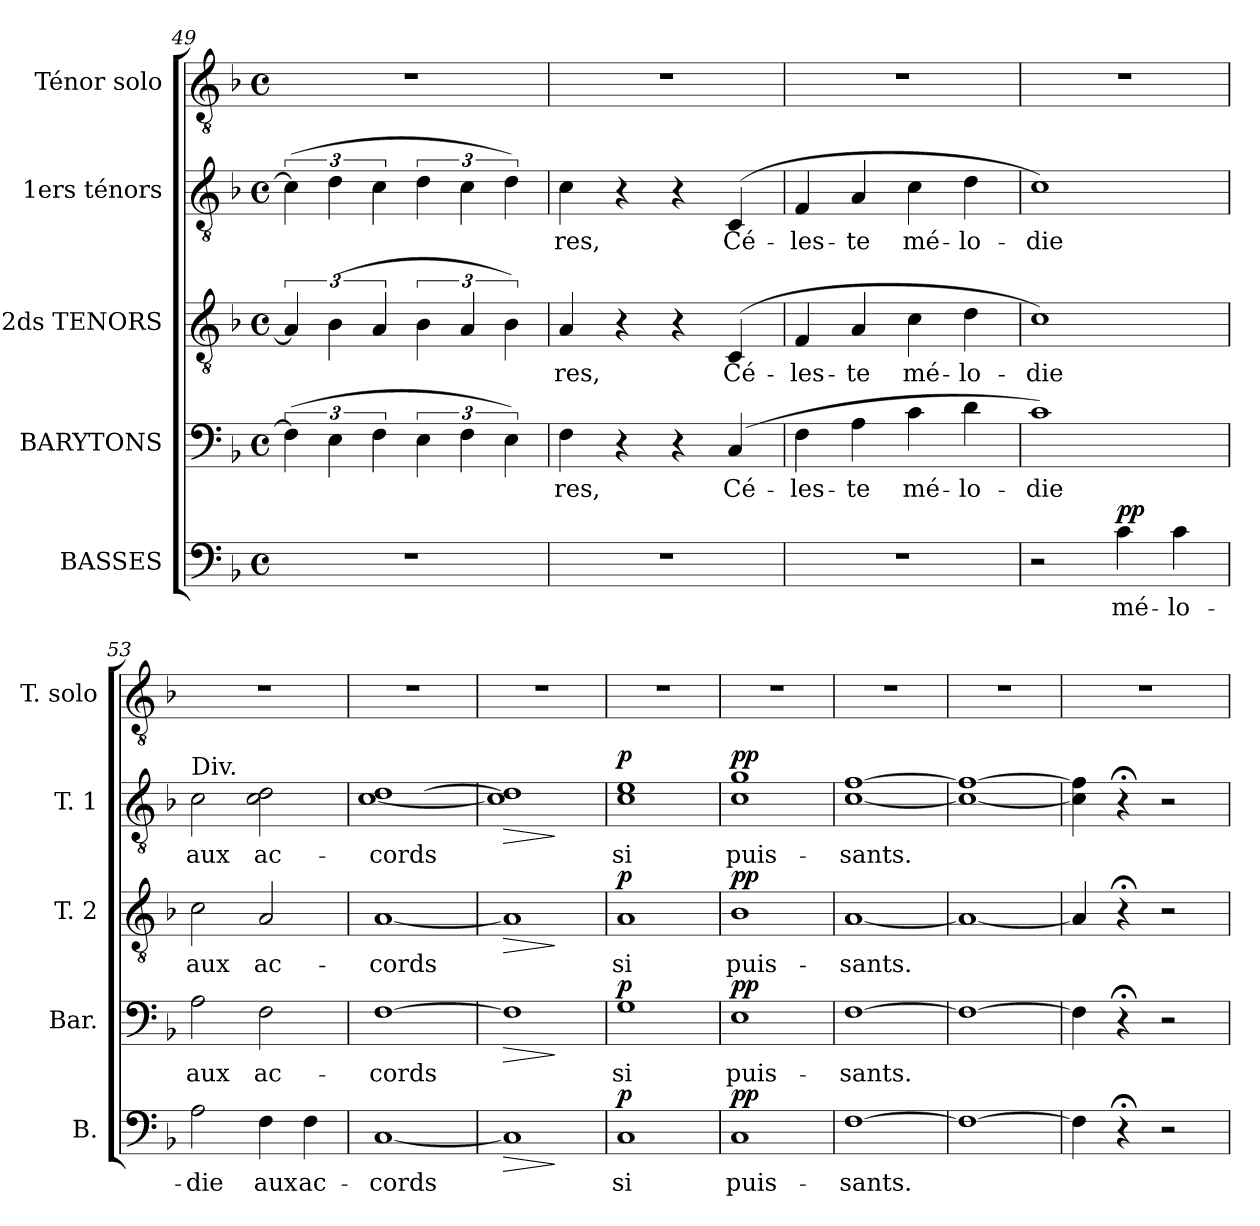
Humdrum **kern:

**kern	**text	**dynam	**kern	**text	**dynam	**kern	**text	**dynam	**kern	**text	**dynam	**kern
*part5	*part5	*part5	*part4	*part4	*part4	*part3	*part3	*part3	*part2	*part2	*part2	*part1
*staff5	*staff5	*staff5	*staff4	*staff4	*staff4	*staff3	*staff3	*staff3	*staff2	*staff2	*staff2	*staff1
*I"BASSES	*	*	*I"BARYTONS	*	*	*I"2ds TENORS	*	*	*I"1ers ténors	*	*	*I"Ténor solo
*I'B.	*	*	*I'Bar.	*	*	*I'T. 2	*	*	*I'T. 1	*	*	*I'T. solo
*clefF4	*	*	*clefF4	*	*	*clefGv2	*	*	*clefGv2	*	*	*clefGv2
*	*	*	*	*	*	*ITrd7c12	*	*	*ITrd7c12	*	*	*ITrd7c12
*k[b-]	*	*	*k[b-]	*	*	*k[b-]	*	*	*k[b-]	*	*	*k[b-]
*F:	*	*	*F:	*	*	*F:	*	*	*F:	*	*	*F:
*M4/4	*	*	*M4/4	*	*	*M4/4	*	*	*M4/4	*	*	*M4/4
*met(c)	*	*	*met(c)	*	*	*met(c)	*	*	*met(c)	*	*	*met(c)
=49	=49	=49	=49	=49	=49	=49	=49	=49	=49	=49	=49	=49
1r	.	.	(6F\]	.	.	6AA/]	.	.	(6C\]	.	.	1r
.	.	.	6E\	.	.	(6BB-\	.	.	6D\	.	.	.
.	.	.	6F\	.	.	6AA/	.	.	6C\	.	.	.
.	.	.	6E\	.	.	6BB-\	.	.	6D\	.	.	.
.	.	.	6F\	.	.	6AA/	.	.	6C\	.	.	.
.	.	.	6E\)	.	.	6BB-\)	.	.	6D\)	.	.	.
=50	=50	=50	=50	=50	=50	=50	=50	=50	=50	=50	=50	=50
1r	.	.	4F\	res,	.	4AA/	-res,	.	4C\	-res,	.	1r
.	.	.	4r	.	.	4r	.	.	4r	.	.	.
.	.	.	4r	.	.	4r	.	.	4r	.	.	.
.	.	.	(4C/	Cé-	.	(4CC/	Cé-	.	(4CC/	Cé-	.	.
=51	=51	=51	=51	=51	=51	=51	=51	=51	=51	=51	=51	=51
1r	.	.	4F\	-les-	.	4FF/	-les-	.	4FF/	-les-	.	1r
.	.	.	4A\	-te	.	4AA/	-te	.	4AA/	-te	.	.
.	.	.	4c\	mé-	.	4C\	mé-	.	4C\	mé-	.	.
.	.	.	4d\	-lo-	.	4D\	-lo-	.	4D\	-lo-	.	.
=52	=52	=52	=52	=52	=52	=52	=52	=52	=52	=52	=52	=52
2r	.	.	1c\)	-die	.	1C\)	-die	.	1C\)	-die	.	1r
4c\	mé-	pp	.	.	.	.	.	.	.	.	.	.
4c\	-lo-	.	.	.	.	.	.	.	.	.	.	.
!!LO:LB:g=z
=53	=53	=53	=53	=53	=53	=53	=53	=53	=53	=53	=53	=53
!	!	!	!	!	!	!	!	!	!LO:TX:t=Div.	!	!	!
2A\	-die	.	2A\	aux	.	2C\	aux	.	2C\	aux	.	1r
4F\	aux	.	2F\	ac-	.	2AA/	ac-	.	2C\ 2D\	ac-	.	.
4F\	ac-	.	.	.	.	.	.	.	.	.	.	.
=54	=54	=54	=54	=54	=54	=54	=54	=54	=54	=54	=54	=54
[1C/	-cords	.	[1F\	-cords	.	[1AA/	-cords	.	[1C\ [1D\	-cords	.	1r
=55	=55	=55	=55	=55	=55	=55	=55	=55	=55	=55	=55	=55
!	!	!LO:HP:b	!	!	!LO:HP:b	!	!	!LO:HP:b	!	!	!LO:HP:b	!
1C/]	.	>	1F\]	.	>	1AA/]	.	>	1C]\ 1D]\	.	>	1r
.	.	]	.	.	]	.	.	]	.	.	]	.
=56	=56	=56	=56	=56	=56	=56	=56	=56	=56	=56	=56	=56
1C/	si	p	1G\	si	p	1AA/	si	p	1C\ 1E\	si	p	1r
=57	=57	=57	=57	=57	=57	=57	=57	=57	=57	=57	=57	=57
1C/	puis-	pp	1E\	puis-	pp	1BB-\	puis-	pp	1C\ 1G\	puis-	pp	1r
=58	=58	=58	=58	=58	=58	=58	=58	=58	=58	=58	=58	=58
[1F\	-sants.	.	[1F\	-sants.	.	[1AA/	-sants.	.	[1C\ [1F\	-sants.	.	1r
=59	=59	=59	=59	=59	=59	=59	=59	=59	=59	=59	=59	=59
1F\_	.	.	1F\_	.	.	1AA/_	.	.	1C_\ 1F_\	.	.	1r
=60	=60	=60	=60	=60	=60	=60	=60	=60	=60	=60	=60	=60
4F\]	.	.	4F\]	.	.	4AA/]	.	.	4C]\ 4F]\	.	.	1r
4r;<	.	.	4r;<	.	.	4r;<	.	.	4r;<	.	.	.
2r	.	.	2r	.	.	2r	.	.	2r	.	.	.
=	=	=	=	=	=	=	=	=	=	=	=	=
*-	*-	*-	*-	*-	*-	*-	*-	*-	*-	*-	*-	*-
